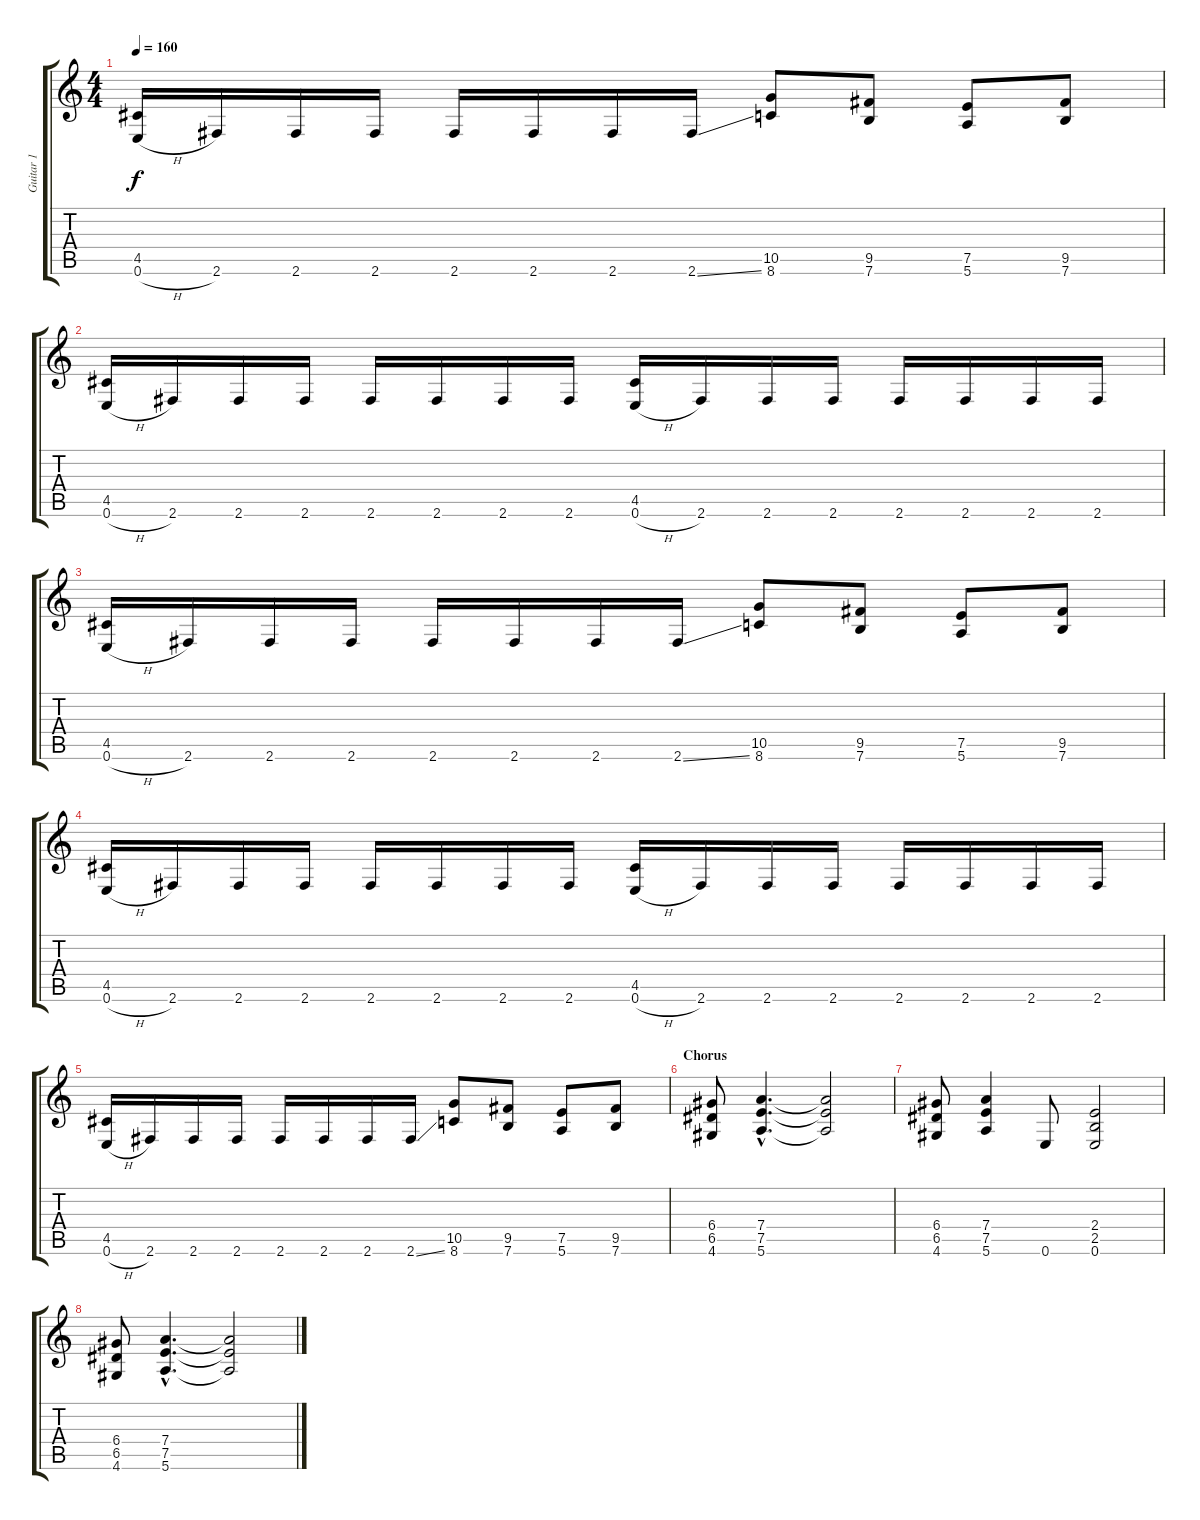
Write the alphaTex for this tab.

\track ("Guitar 1" "Guitar 1") {instrument distortionguitar}
\staff {score tabs}
\tuning (E4 B3 G3 D3 A2 E2) {hide}
\ts (4 4)
\tempo 160
\clef g2
\ks c
(4.5 0.6{h}).16{dy f} 2.6.16 2.6.16 2.6.16 2.6.16 2.6.16 2.6.16 2.6{ss}.16 (10.5 8.6).8 (9.5 7.6).8 (7.5 5.6).8 (9.5 7.6).8 |
(4.5 0.6{h}).16 2.6.16 2.6.16 2.6.16 2.6.16 2.6.16 2.6.16 2.6.16 (4.5 0.6{h}).16 2.6.16 2.6.16 2.6.16 2.6.16 2.6.16 2.6.16 2.6.16 |
(4.5 0.6{h}).16 2.6.16 2.6.16 2.6.16 2.6.16 2.6.16 2.6.16 2.6{ss}.16 (10.5 8.6).8 (9.5 7.6).8 (7.5 5.6).8 (9.5 7.6).8 |
(4.5 0.6{h}).16 2.6.16 2.6.16 2.6.16 2.6.16 2.6.16 2.6.16 2.6.16 (4.5 0.6{h}).16 2.6.16 2.6.16 2.6.16 2.6.16 2.6.16 2.6.16 2.6.16 |
(4.5 0.6{h}).16 2.6.16 2.6.16 2.6.16 2.6.16 2.6.16 2.6.16 2.6{ss}.16 (10.5 8.6).8 (9.5 7.6).8 (7.5 5.6).8 (9.5 7.6).8 |
\section ("" "Chorus")
(6.4 6.5 4.6).8 (7.4{hac} 7.5{hac} 5.6{hac}).4{d} (7.4{t} 7.5{t} 5.6{t}).2 |
(6.4 6.5 4.6).8 (7.4 7.5 5.6).4 0.6.8 (2.4 2.5 0.6).2 |
(6.4 6.5 4.6).8 (7.4{hac} 7.5{hac} 5.6{hac}).4{d} (7.4{t} 7.5{t} 5.6{t}).2
